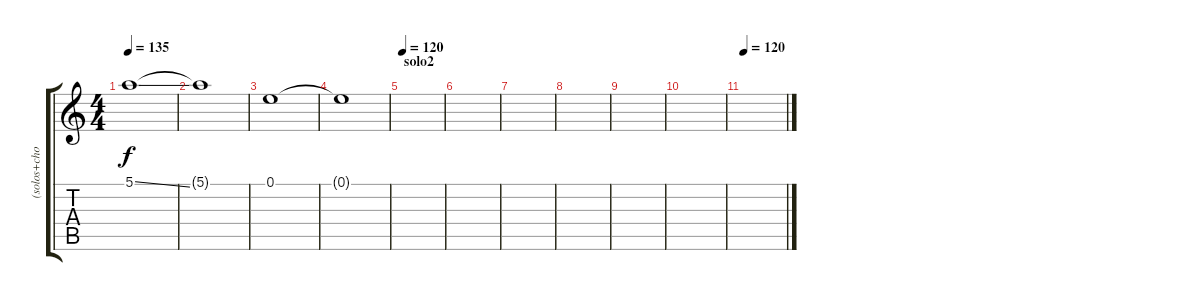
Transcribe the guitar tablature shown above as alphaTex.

\track ("(solos+choeurs)" "(solos+cho") {instrument distortionguitar}
\staff {score tabs}
\tuning (E4 B3 G3 D3 A2 E2) {hide}
\ts (4 4)
\section ("" "")
\tempo 135
\clef g2
\ks c
5.1{ss}.1{dy f} |
5.1{t}.1 |
0.1.1 |
0.1{t}.1 |
\section ("" "solo2")
\tempo 120
|
|
|
|
|
|
\tempo 120
